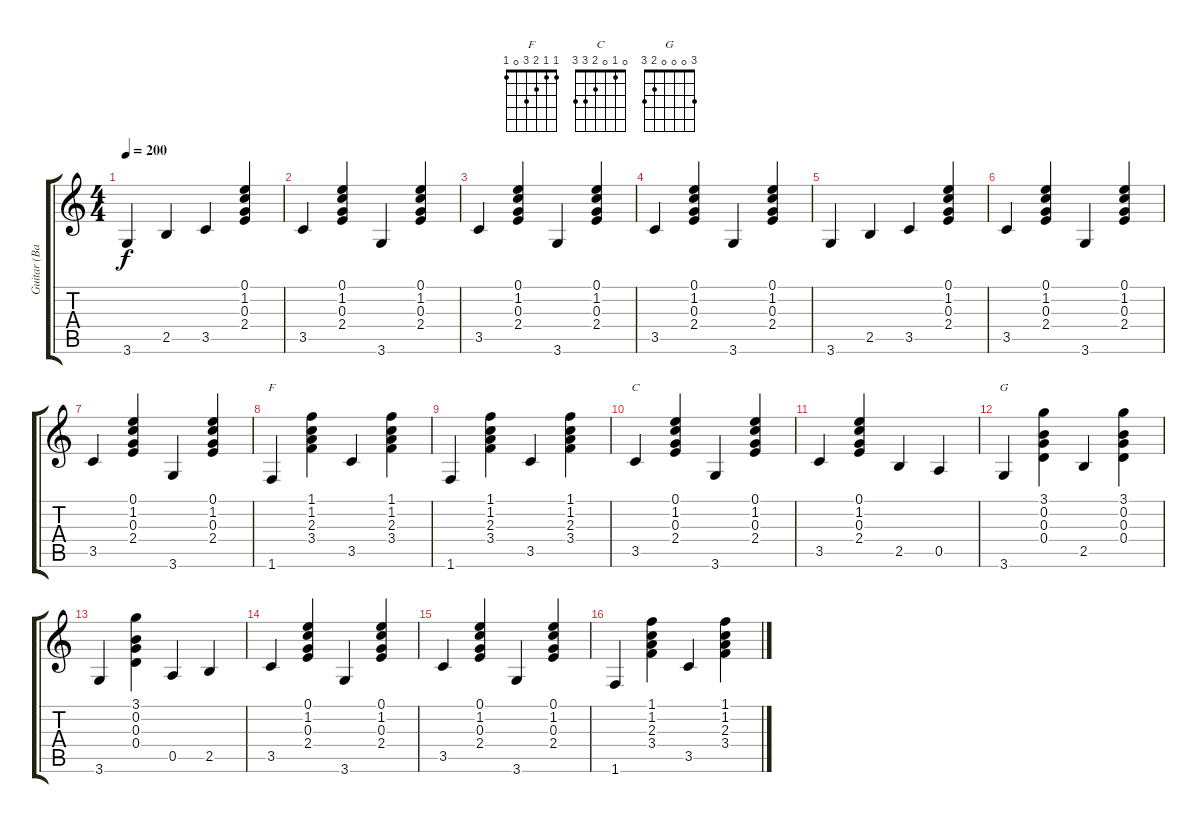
\track ("Guitar (Backup)" "Guitar (Ba") {instrument acousticguitarnylon}
\staff {score tabs}
\tuning (E4 B3 G3 D3 A2 E2) {hide}
\chord ("F" 1 1 2 3 0 1)
\chord ("C" 0 1 0 2 3 3)
\chord ("G" 3 0 0 0 2 3)
\ts (4 4)
\tempo 200
\clef g2
\ks c
3.6.4{dy f} 2.5.4 3.5.4 (0.1 1.2 0.3 2.4).4 |
3.5.4 (0.1 1.2 0.3 2.4).4 3.6.4 (0.1 1.2 0.3 2.4).4 |
3.5.4 (0.1 1.2 0.3 2.4).4 3.6.4 (0.1 1.2 0.3 2.4).4 |
3.5.4 (0.1 1.2 0.3 2.4).4 3.6.4 (0.1 1.2 0.3 2.4).4 |
3.6.4 2.5.4 3.5.4 (0.1 1.2 0.3 2.4).4 |
3.5.4 (0.1 1.2 0.3 2.4).4 3.6.4 (0.1 1.2 0.3 2.4).4 |
3.5.4 (0.1 1.2 0.3 2.4).4 3.6.4 (0.1 1.2 0.3 2.4).4 |
1.6.4{ch "F"} (1.1 1.2 2.3 3.4).4 3.5.4 (1.1 1.2 2.3 3.4).4 |
1.6.4 (1.1 1.2 2.3 3.4).4 3.5.4 (1.1 1.2 2.3 3.4).4 |
3.5.4{ch "C"} (0.1 1.2 0.3 2.4).4 3.6.4 (0.1 1.2 0.3 2.4).4 |
3.5.4 (0.1 1.2 0.3 2.4).4 2.5.4 0.5.4 |
3.6.4{ch "G"} (3.1 0.2 0.3 0.4).4 2.5.4 (3.1 0.2 0.3 0.4).4 |
3.6.4 (3.1 0.2 0.3 0.4).4 0.5.4 2.5.4 |
3.5.4 (0.1 1.2 0.3 2.4).4 3.6.4 (0.1 1.2 0.3 2.4).4 |
3.5.4 (0.1 1.2 0.3 2.4).4 3.6.4 (0.1 1.2 0.3 2.4).4 |
1.6.4 (1.1 1.2 2.3 3.4).4 3.5.4 (1.1 1.2 2.3 3.4).4
